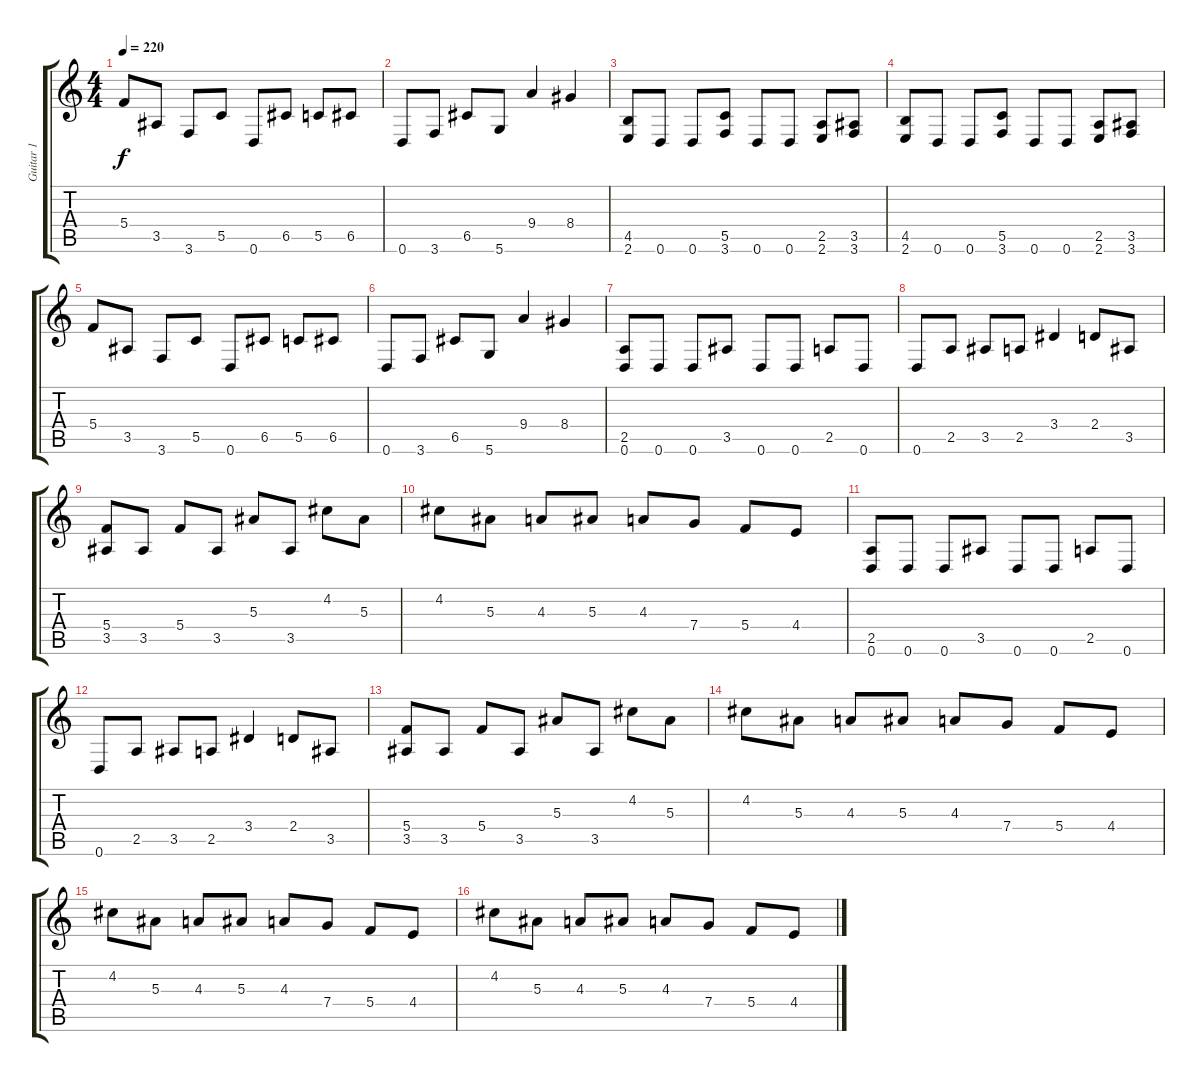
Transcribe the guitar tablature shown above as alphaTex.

\track ("Guitar 1" "Guitar 1") {instrument distortionguitar}
\staff {score tabs}
\tuning (D4 A3 F3 C3 G2 D2) {hide}
\ts (4 4)
\tempo 220
\clef g2
\ks c
5.4.8{dy f} 3.5.8 3.6.8 5.5.8 0.6.8 6.5.8 5.5.8 6.5.8 |
0.6.8 3.6.8 6.5.8 5.6.8 9.4.4 8.4.4 |
(4.5 2.6).8 0.6.8 0.6.8 (5.5 3.6).8 0.6.8 0.6.8 (2.5 2.6).8 (3.5 3.6).8 |
(4.5 2.6).8 0.6.8 0.6.8 (5.5 3.6).8 0.6.8 0.6.8 (2.5 2.6).8 (3.5 3.6).8 |
5.4.8 3.5.8 3.6.8 5.5.8 0.6.8 6.5.8 5.5.8 6.5.8 |
0.6.8 3.6.8 6.5.8 5.6.8 9.4.4 8.4.4 |
(2.5 0.6).8 0.6.8 0.6.8 3.5.8 0.6.8 0.6.8 2.5.8 0.6.8 |
0.6.8 2.5.8 3.5.8 2.5.8 3.4.4 2.4.8 3.5.8 |
(5.4 3.5).8 3.5.8 5.4.8 3.5.8 5.3.8 3.5.8 4.2.8 5.3.8 |
4.2.8 5.3.8 4.3.8 5.3.8 4.3.8 7.4.8 5.4.8 4.4.8 |
(2.5 0.6).8 0.6.8 0.6.8 3.5.8 0.6.8 0.6.8 2.5.8 0.6.8 |
0.6.8 2.5.8 3.5.8 2.5.8 3.4.4 2.4.8 3.5.8 |
(5.4 3.5).8 3.5.8 5.4.8 3.5.8 5.3.8 3.5.8 4.2.8 5.3.8 |
4.2.8 5.3.8 4.3.8 5.3.8 4.3.8 7.4.8 5.4.8 4.4.8 |
4.2.8 5.3.8 4.3.8 5.3.8 4.3.8 7.4.8 5.4.8 4.4.8 |
4.2.8 5.3.8 4.3.8 5.3.8 4.3.8 7.4.8 5.4.8 4.4.8
